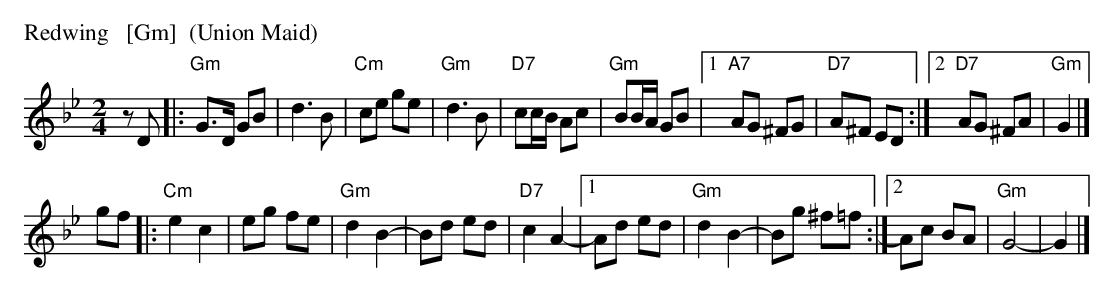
X:1
P: Redwing   [Gm]  (Union Maid)
M: 2/4
L: 1/8
K: Gm
zD \
|: "Gm"G>D GB | d3 B | "Cm"ce ge | "Gm"d3 B \
|  "D7"cc/B/ Ac | "Gm"BB/A/ GB |1 "A7"AG ^FG | "D7"A^F ED :|2 "D7"AG ^FA | "Gm"G2 |]
gf \
|: "Cm"e2 c2 | eg fe | "Gm"d2 B2- | Bd ed \
| "D7"c2 A2- |1 Ad ed | "Gm"d2 B2- | Bg ^f=f :|2 Ac BA | "Gm"G4- | G2 |]
